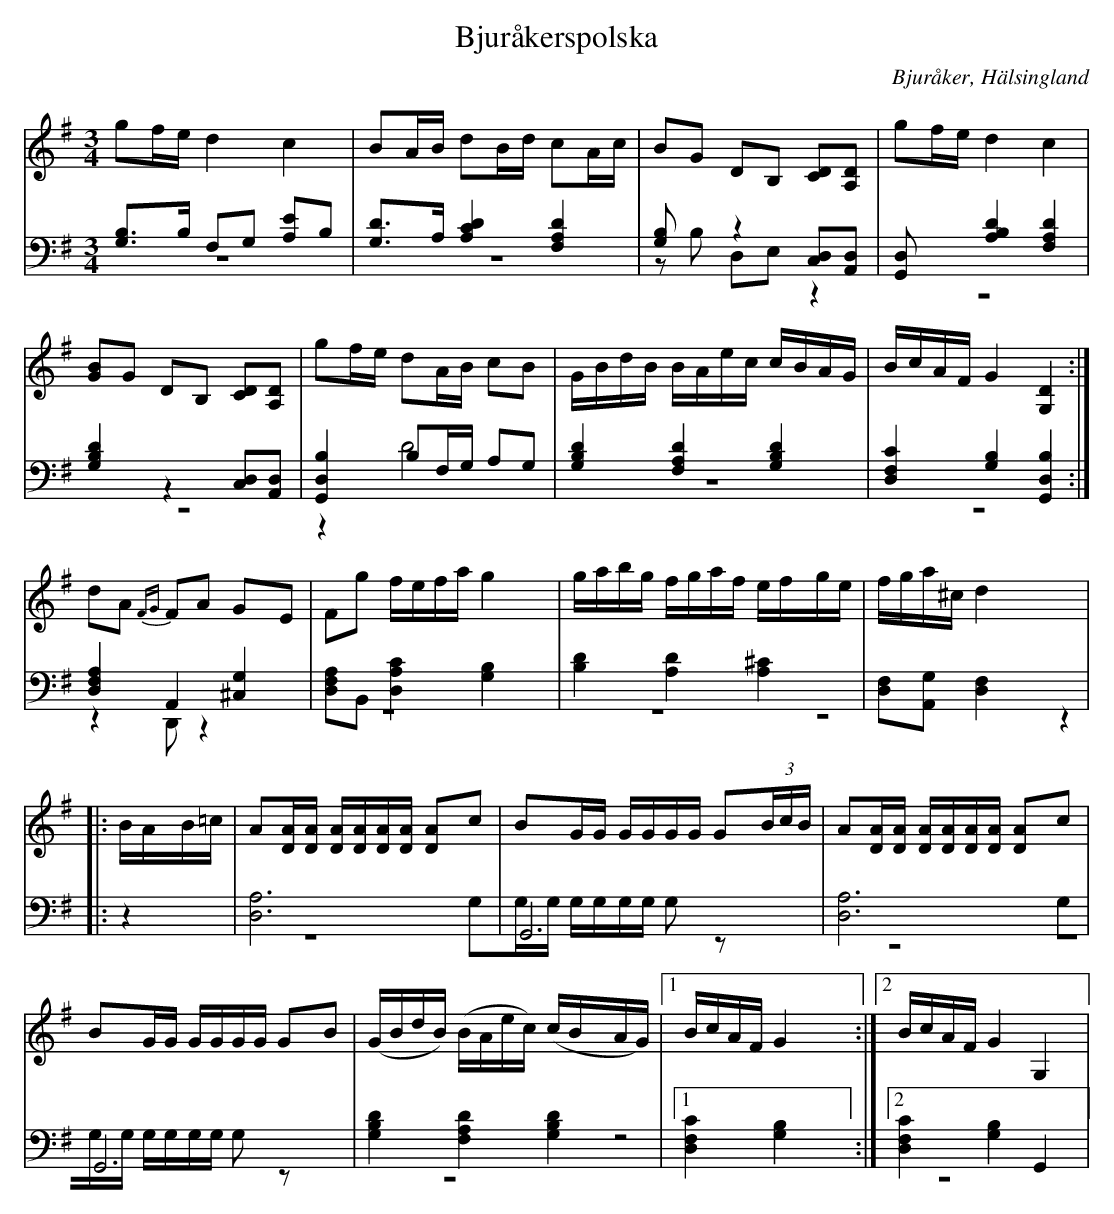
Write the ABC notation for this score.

X:1
T: Bjuråkerspolska
O: Bjuråker, Hälsingland
M: 3/4
L: 1/8
K: G
V:1
V:2
V:3 merge
V:1
gf/e/ d2 c2|BA/B/ dB/d/ cA/c/| BG DB, [CD][A,D]|gf/e/ d2 c2|
[GB]G DB, [CD][A,D] |gf/e/ dA/B/ cB|G/B/d/B/ B/A/e/c/ c/B/A/G/|B/c/A/F/ G2 [G,2D2]:|
dA {FG}FA GE|Fg f/e/f/a/ g2|g/a/b/g/ f/g/a/f/ e/f/g/e/ |f/g/a/^c/ d2 |
|:B/A/B/=c/|A[D/A/][D/A/] [D/A/][D/A/][D/A/][D/A/] [DA]c|BG/G/ G/G/G/G/ G(3B/c/B/|A[D/A/][D/A/] [D/A/][D/A/][D/A/][D/A/] [DA]c|
BG/G/ G/G/G/G/ GB|(G/B/d/B/) (B/A/e/c/) (c/B/A/G/)|1 B/c/A/F/ G2:|2 B/c/A/F/ G2 G,2|
V:2 clef=bass
[G,B,]>B, F,G, [A,E]B,|[G,D]>A, [A,2C2D2] [F,2A,2 D2]|[G,2B,] z2 [C,D,][A,,D,]|[G,,2D,] [A,2B,2D2] [F,2A,2 D2]|
[G,2B,2D2] z2 [C,D,][A,,D,]|[G,,2D,2B,2] B,F,/G,/ A,G,|[G,2B,2D2] [F,2A,2 D2] [G,2B,2D2]|[D,2F,2C2] [G,2B,2][G,,2D,2B,2]:|
[D,2F,2A,2] A,,2 [^C,2G,2]|[D,F,A,]B,, [D,2A,2C2] [G,2B,2]|[B,2D2] [A,2D2] [A,2^C2]|[D,F,][A,,G,] [D,2F,2]|
|:z2|[D,6A,6]|G,,6|[D,6A,6]|
G,,6|[G,2B,2D2] [F,2A,2 D2] [G,2B,2D2]|1 [D,2F,2C2] [G,2B,2] :|2 [D,2F,2C2] [G,2B,2] G,,2|
V:3  clef=bass
z6|z6|zB, D,E, z2|z6|
z6 |z2 D4|z6|z6:|
z2 D,, z2|z6|z6|z4|
|:z2|z6|G,G,/G,/ G,/G,/G,/G,/ G,z|z6 |
G,G,/G,/ G,/G,/G,/G,/ G,z|z6|1 z4:|2 z6|
